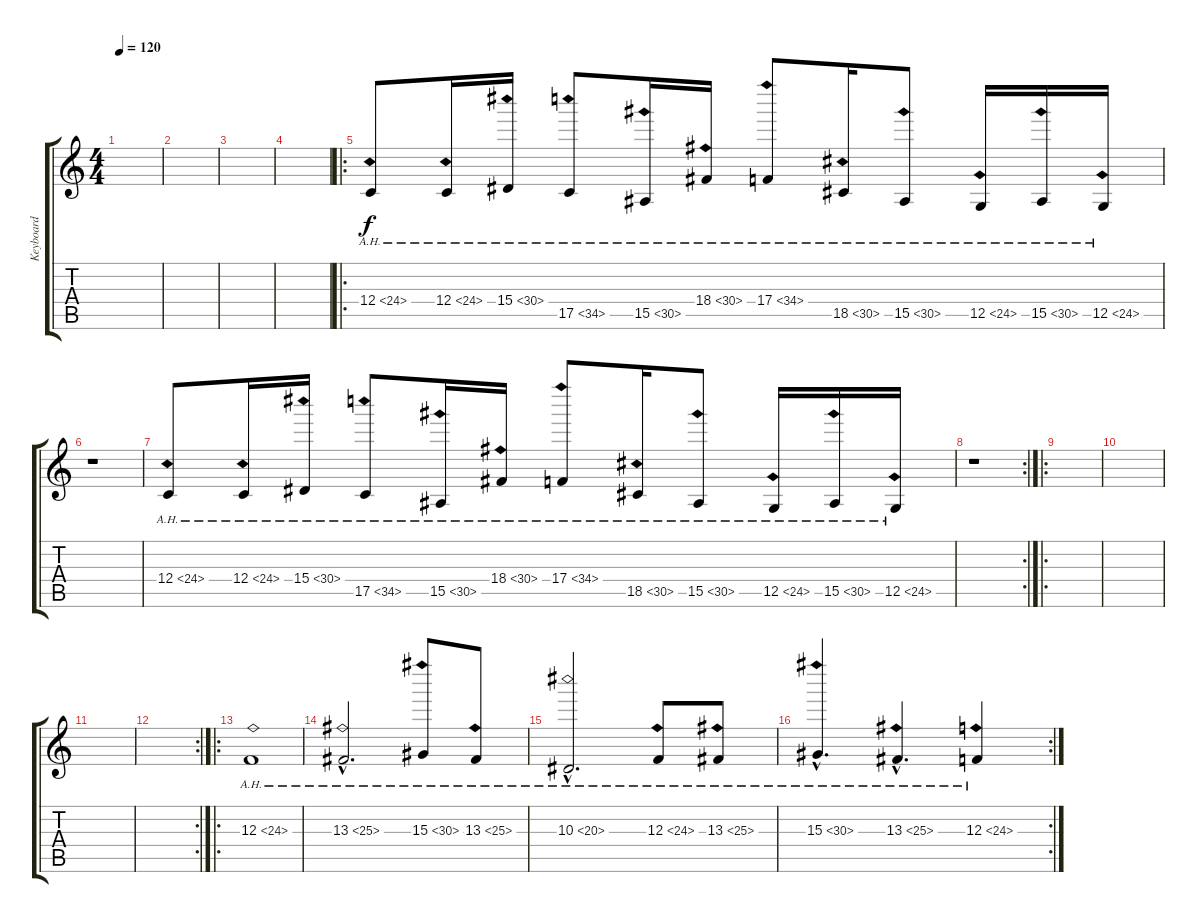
\track ("Keyboard" "Keyboard") {instrument celesta}
\staff {score tabs}
\tuning (D4 A3 F3 C3 G2 C2) {hide}
\ts (4 4)
\tempo 120
\clef g2
\ks c
|
|
|
|
\ro
12.4{ah 12}.8 12.4{ah 12}.16 15.4{ah 15}.16 17.5{ah 17}.8 15.5{ah 15}.16 18.4{ah 12}.16 17.4{ah 17}.8 18.5{ah 12}.16 15.5{ah 15}.8 12.5{ah 12}.16 15.5{ah 15}.16 12.5{ah 12}.16 |
r.1 |
12.4{ah 12}.8 12.4{ah 12}.16 15.4{ah 15}.16 17.5{ah 17}.8 15.5{ah 15}.16 18.4{ah 12}.16 17.4{ah 17}.8 18.5{ah 12}.16 15.5{ah 15}.8 12.5{ah 12}.16 15.5{ah 15}.16 12.5{ah 12}.16 |
\rc 2
r.1 |
\ro
|
|
|
\rc 2
|
\ro
12.3{ah 12}.1{dy f} |
13.3{ah 12 hac}.2{d} 15.3{ah 15}.8 13.3{ah 12}.8 |
10.3{ah 10 hac}.2{d} 12.3{ah 12}.8 13.3{ah 12}.8 |
\rc 2
15.3{ah 15 hac}.4{d} 13.3{ah 12 hac}.4{d} 12.3{ah 12}.4
